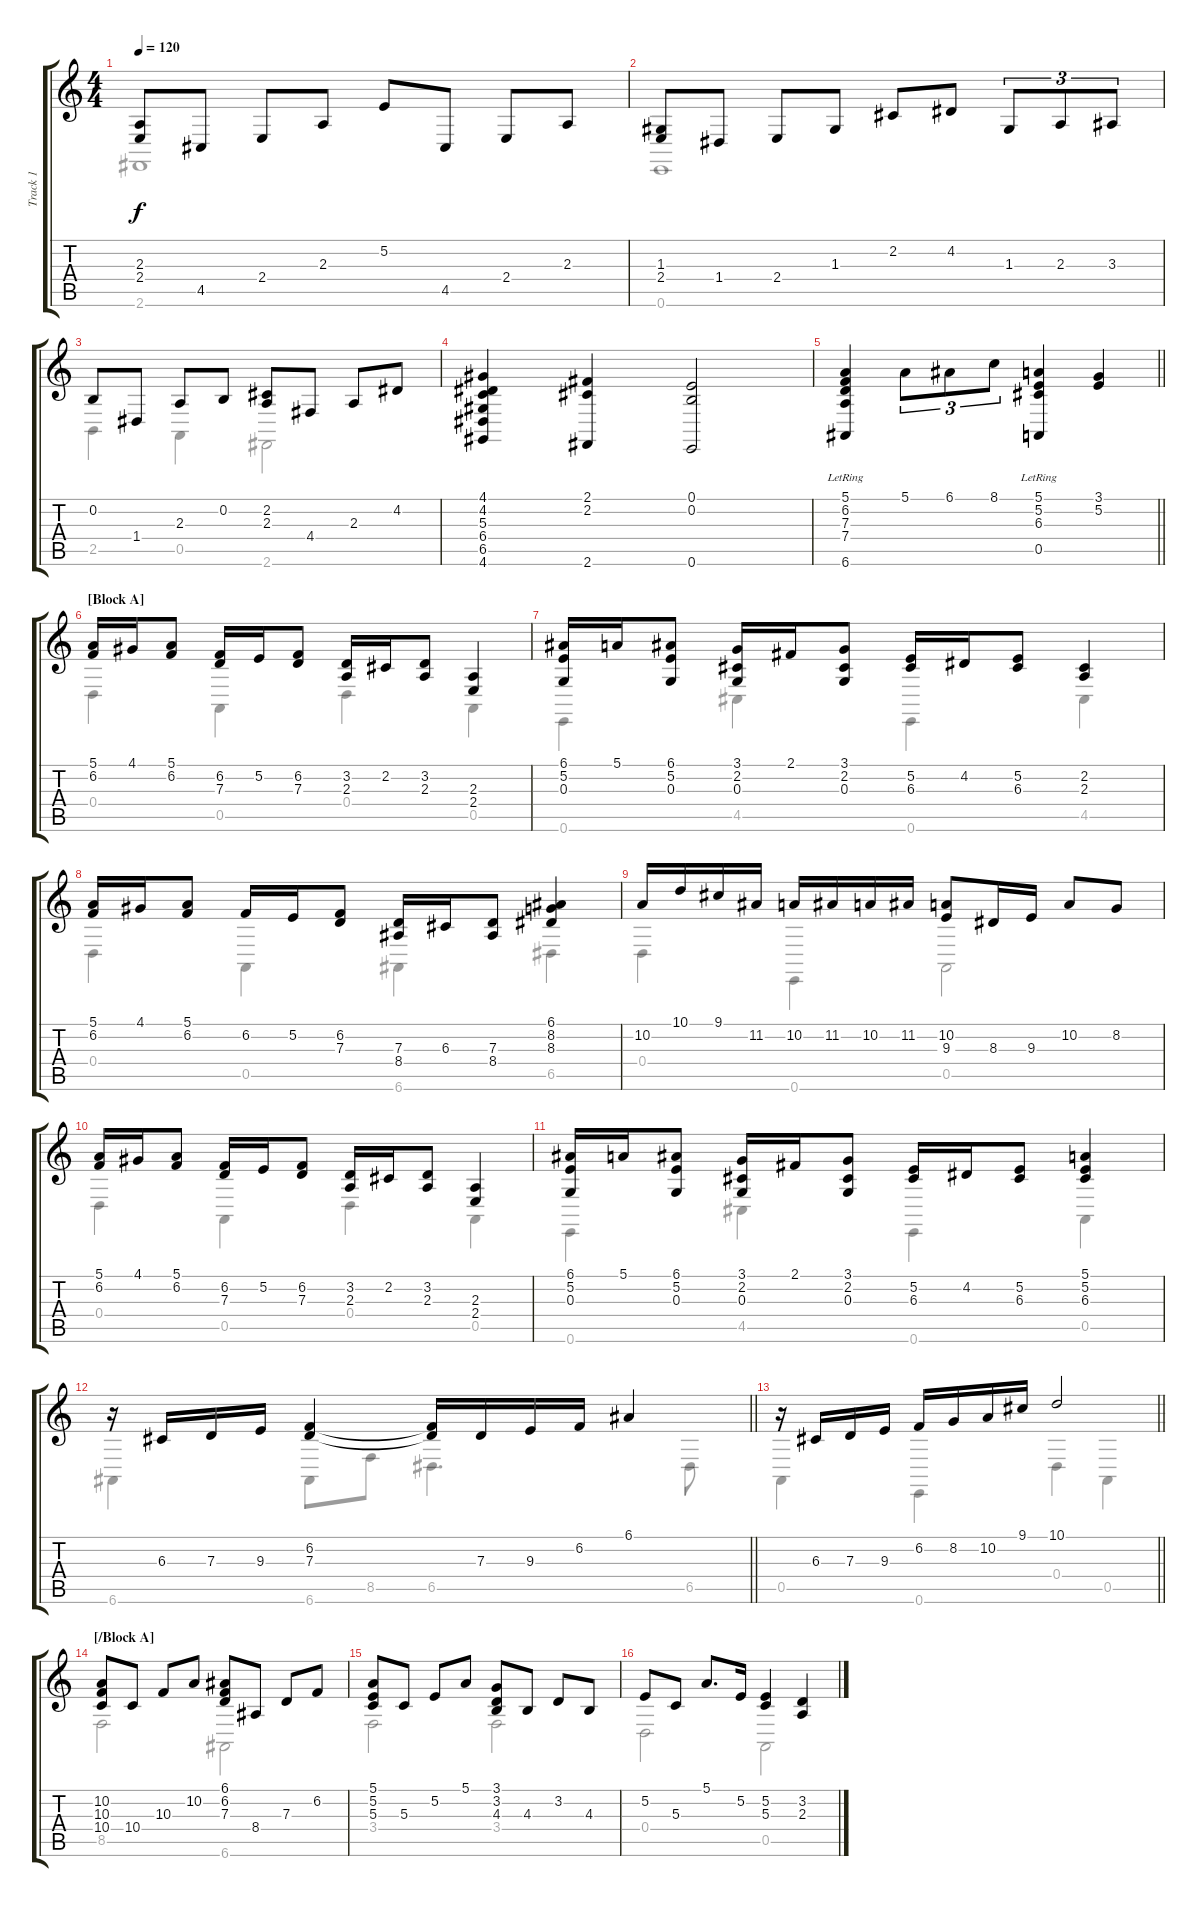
\track ("Track 1" "Track 1") {instrument brightacousticpiano}
\staff {score tabs}
\tuning (E4 B3 G3 D3 A2 E2) {hide}
\voice
\ts (4 4)
\tempo 120
\clef g2
\ks c
(2.3 2.4).8{dy f} 4.5.8 2.4.8 2.3.8 5.2.8 4.5.8 2.4.8 2.3.8 |
(1.3 2.4).8 1.4.8 2.4.8 1.3.8 2.2.8 4.2.8 1.3.8{tu (3 2)} 2.3.8{tu (3 2)} 3.3.8{tu (3 2)} |
0.2.8 1.4.8 2.3.8 0.2.8 (2.2 2.3).8 4.4.8 2.3.8 4.2.8 |
(4.1 4.2 5.3 6.4 6.5 4.6).4 (2.1 2.2 2.6).4 (0.1 0.2 0.6).2 |
\barLineRight lightlight
(5.1 6.2 7.3 7.4 6.6{lr}).4 5.1.8{tu (3 2)} 6.1.8{tu (3 2)} 8.1.8{tu (3 2)} (5.1 5.2 6.3 0.5{lr}).4 (3.1 5.2).4 |
\section ("" "[Block A]")
(5.1 6.2).16 4.1.16 (5.1 6.2).8 (6.2 7.3).16 5.2.16 (6.2 7.3).8 (3.2 2.3).16 2.2.16 (3.2 2.3).8 (2.3 2.4).4 |
(6.1 5.2 0.3).16 5.1.16 (6.1 5.2 0.3).8 (3.1 2.2 0.3).16 2.1.16 (3.1 2.2 0.3).8 (5.2 6.3).16 4.2.16 (5.2 6.3).8 (2.2 2.3).4 |
(5.1 6.2).16 4.1.16 (5.1 6.2).8 6.2.16 5.2.16 (6.2 7.3).8 (7.3 8.4).16 6.3.16 (7.3 8.4).8 (6.1 8.2 8.3).4 |
10.2.16 10.1.16 9.1.16 11.2.16 10.2.16 11.2.16 10.2.16 11.2.16 (10.2 9.3).8 8.3.16 9.3.16 10.2.8 8.2.8 |
(5.1 6.2).16 4.1.16 (5.1 6.2).8 (6.2 7.3).16 5.2.16 (6.2 7.3).8 (3.2 2.3).16 2.2.16 (3.2 2.3).8 (2.3 2.4).4 |
(6.1 5.2 0.3).16 5.1.16 (6.1 5.2 0.3).8 (3.1 2.2 0.3).16 2.1.16 (3.1 2.2 0.3).8 (5.2 6.3).16 4.2.16 (5.2 6.3).8 (5.1 5.2 6.3).4 |
\barLineRight lightlight
r.16 6.3.16 7.3.16 9.3.16 (6.2 7.3).4 (6.2{t} 7.3{t}).16 7.3.16 9.3.16 6.2.16 6.1.4 |
\section ("" "")
\barLineRight lightlight
r.16 6.3.16 7.3.16 9.3.16 6.2.16 8.2.16 10.2.16 9.1.16 10.1.2 |
\section ("" "[/Block A]")
(10.2 10.3 10.4).8 10.4.8 10.3.8 10.2.8 (6.1 6.2 7.3).8 8.4.8 7.3.8 6.2.8 |
(5.1 5.2 5.3).8 5.3.8 5.2.8 5.1.8 (3.1 3.2 4.3).8 4.3.8 3.2.8 4.3.8 |
5.2.8 5.3.8 5.1.8{d} 5.2.16 (5.2 5.3).4 (3.2 2.3).4
\voice
\clef g2
\ottava regular
\simile none
\ks c
2.6.1{dy f} |
0.6.1 |
2.5.4 0.5.4 2.6.2 |
|
\barLineRight lightlight
|
0.4.4 0.5.4 0.4.4 0.5.4 |
0.6.4 4.5.4 0.6.4 4.5.4 |
0.4.4 0.5.4 6.6.4 6.5.4 |
0.4.4 0.6.4 0.5.2 |
0.4.4 0.5.4 0.4.4 0.5.4 |
0.6.4 4.5.4 0.6.4 0.5.4 |
\barLineRight lightlight
6.6.4 6.6.8 8.5.8 6.5.4{d} 6.5.8 |
\barLineRight lightlight
0.5.4 0.6.4 0.4.4 0.5.4 |
8.5.2 6.6.2 |
3.4.2 3.4.2 |
0.4.2 0.5.2
